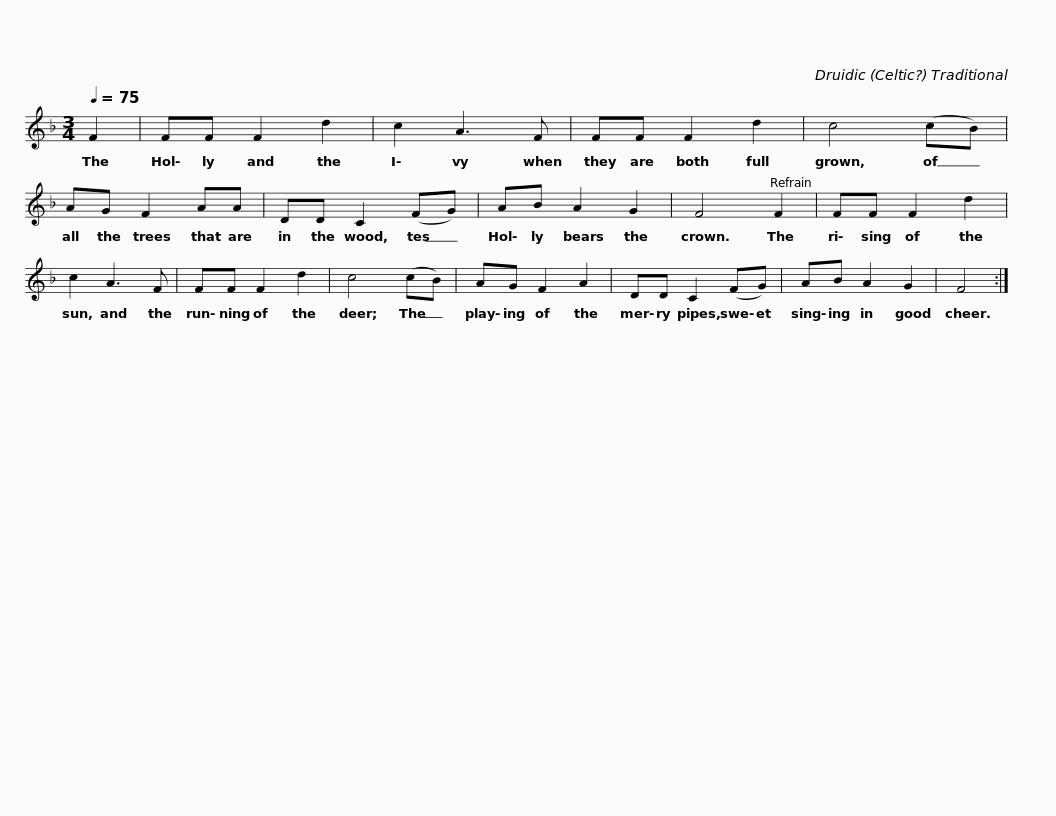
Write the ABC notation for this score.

X:1
L:1/8
Q:1/4=75
M:3/4
I:linebreak $
K:F
V:1 treble
V:1
 F2 | FF F2 d2 | c2 A3 F | FF F2 d2 | c4 (cB) | %5
 AG F2 AA |$ DD C2 (FG) | AB A2 G2 | F4 F2 | FF F2 d2 | %10
 c2 A3 F | FF F2 d2 |$ c4 (cB) | AG F2 A2 | DD C2 (FG) | %15
 AB A2 G2 | F4 :| %17
